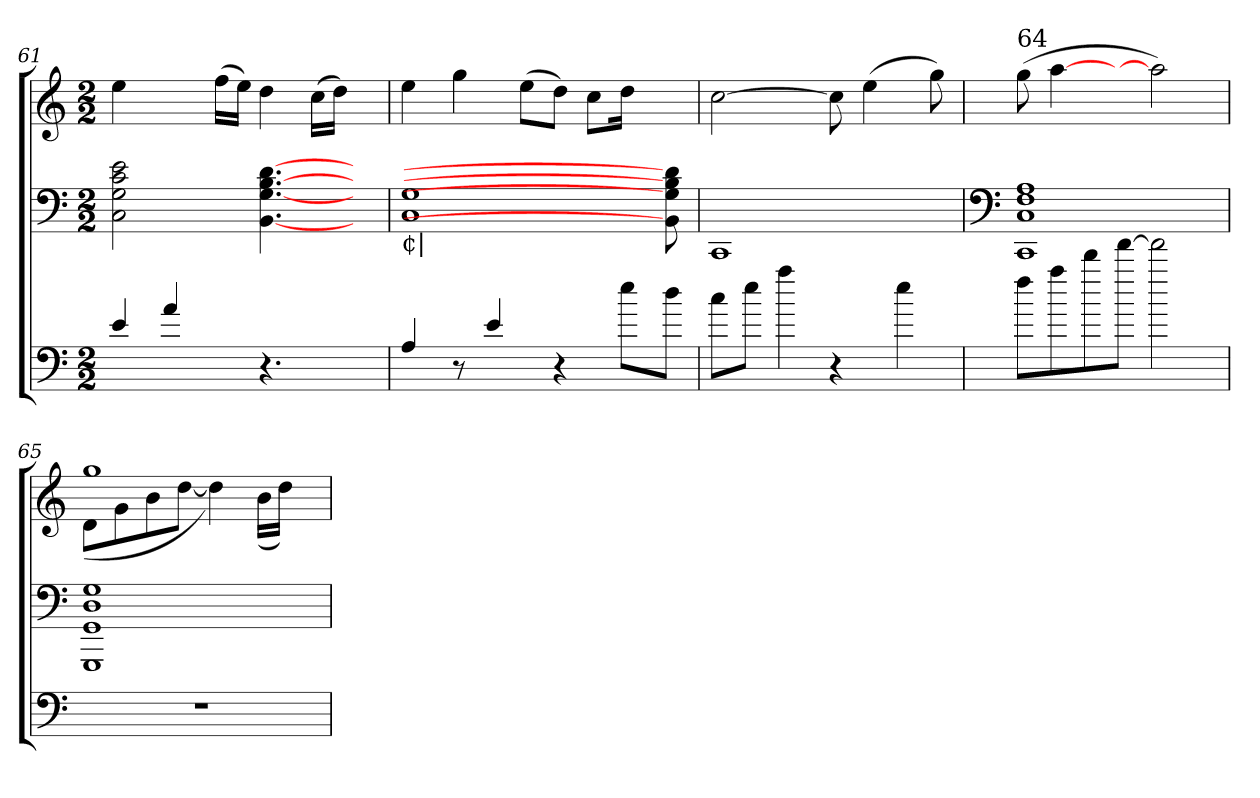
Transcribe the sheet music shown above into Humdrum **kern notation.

**kern	**kern	**kern
*part1	*part1	*part1
*staff3	*staff2	*staff1
*clefF4	*clefF4	*clefG2
*k[]	*k[]	*k[]
*C:	*C:	*C:
*M2/2	*M2/2	*M2/2
=61	=61	=61
*^	*	*
4ryy	4e/	2C\ 2G\ 2c\ 2e\	4ee\
4a/	4.ryy	.	4ryy
8ryy	.	8ryy	(16ff\LL
.	.	.	16ee\JJ)
2ryy	4.r	[4.BB\ [4.G\ [4.B\ [4.d\	4dd\
.	.	.	(16cc\LL
.	.	.	16dd\JJ)
.	8ryy	8ryy	8ryy
=62	=62	=62	=62
*	*	*^	*
!	!	!LO:TX:b:t=¢|	!	!
*v	*v	*	*	*
4A/	1G	1C	4ee\
8r	.	.	4gg\
4e/	.	.	.
.	.	.	(8ee\L
4r	.	.	8dd\J)
.	.	.	8cc\L
8ee\L	.	.	16dd\Jk
.	.	.	16ryy
8dd\J	8BB\] 8G\] 8B\] 8d\]	8ryy	8ryy
*	*v	*v	*
=63	=63	=63
8cc\L	1CC	[2cc:\
8ee\J	.	.
4aa\	.	.
4r	.	8cc\]
.	.	(4ee\
4ee\	.	.
.	.	8gg\)
!!LO:LB:g=z
=64	=64	=64
*	*clefF4	*
*	*^	*
*	*	*^	*
!	!	!	!	!LO:TX:a:t=64
8ff\L	1CC	1F 1A	1C	(8gg\
8aa\	.	.	.	[4aa\
8ddd\	.	.	.	.
[8fff\J	.	.	.	8ryy
2fff\]	.	.	.	2aa\])
=65	=65	=65	=65	=65
*	*	*^	*^	*^
*	*	*	*	*	*	*	*
1r	1D	1GG	2..ryy	1GGG	1G	1gg	(8d\L
.	.	.	.	.	.	.	8g\
.	.	.	.	.	.	.	8b\
.	.	.	.	.	.	.	[8dd\J
.	.	.	.	.	.	.	4dd\])
.	.	.	.	.	.	.	(16b\LL
.	.	.	.	.	.	.	16dd\JJ)
.	.	.	8ryy	.	.	.	8ryy
*	*v	*v	*v	*v	*v	*	*
*	*	*v	*v
=	=	=
*-	*-	*-
